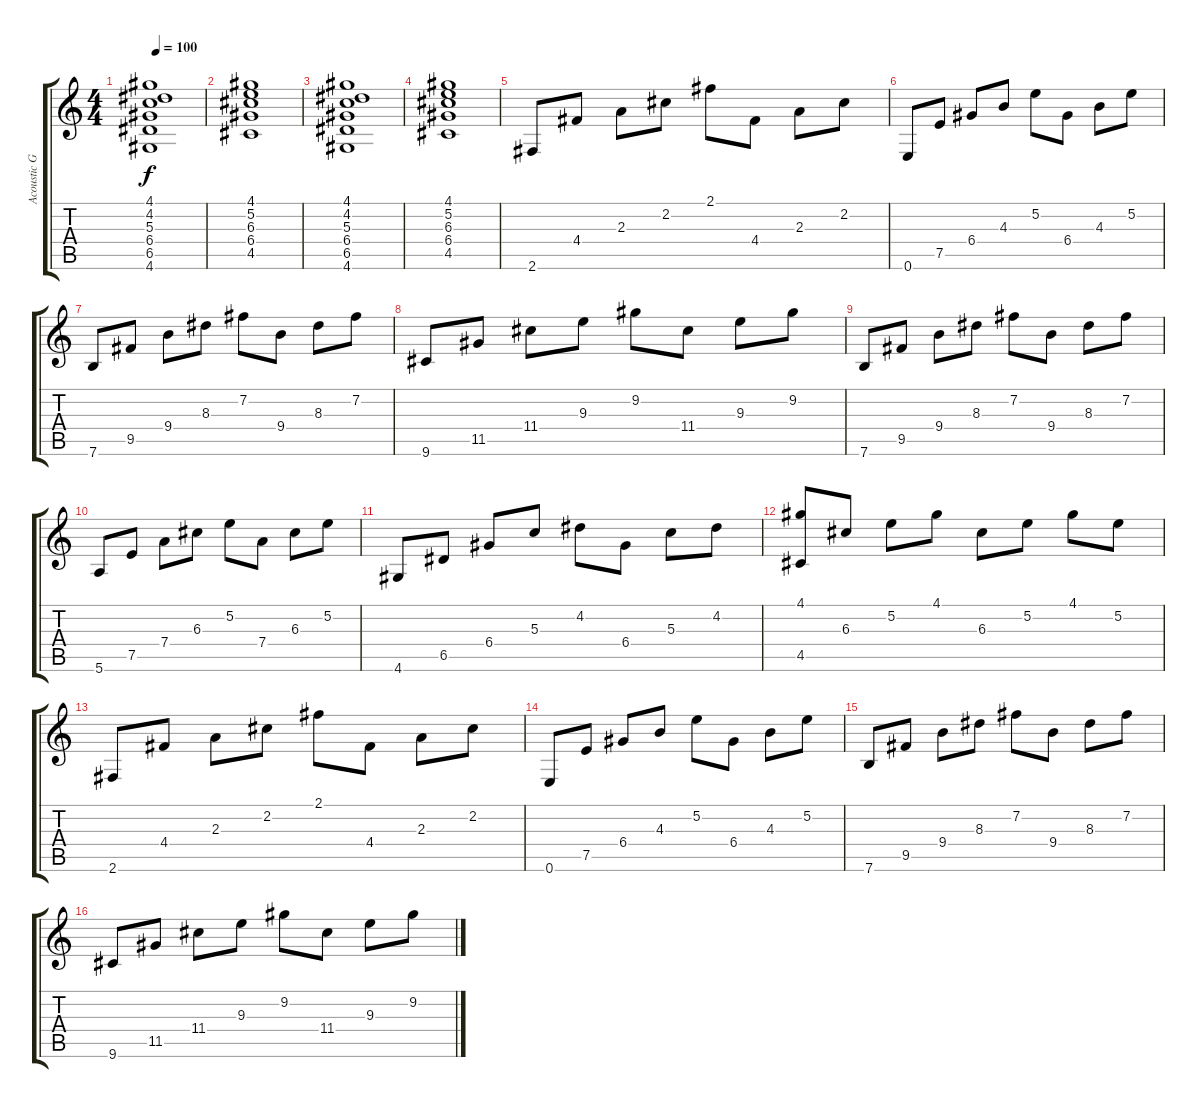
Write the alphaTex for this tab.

\track ("Acoustic Guitar" "Acoustic G") {instrument acousticguitarsteel}
\staff {score tabs}
\tuning (E4 B3 G3 D3 A2 E2) {hide}
\ts (4 4)
\tempo 100
\clef g2
\ks c
(4.1 4.2 5.3 6.4 6.5 4.6).1{dy f} |
(4.1 5.2 6.3 6.4 4.5).1 |
(4.1 4.2 5.3 6.4 6.5 4.6).1 |
(4.1 5.2 6.3 6.4 4.5).1 |
2.6.8 4.4.8 2.3.8 2.2.8 2.1.8 4.4.8 2.3.8 2.2.8 |
0.6.8 7.5.8 6.4.8 4.3.8 5.2.8 6.4.8 4.3.8 5.2.8 |
7.6.8 9.5.8 9.4.8 8.3.8 7.2.8 9.4.8 8.3.8 7.2.8 |
9.6.8 11.5.8 11.4.8 9.3.8 9.2.8 11.4.8 9.3.8 9.2.8 |
7.6.8 9.5.8 9.4.8 8.3.8 7.2.8 9.4.8 8.3.8 7.2.8 |
5.6.8 7.5.8 7.4.8 6.3.8 5.2.8 7.4.8 6.3.8 5.2.8 |
4.6.8 6.5.8 6.4.8 5.3.8 4.2.8 6.4.8 5.3.8 4.2.8 |
(4.1 4.5).8 6.3.8 5.2.8 4.1.8 6.3.8 5.2.8 4.1.8 5.2.8 |
2.6.8 4.4.8 2.3.8 2.2.8 2.1.8 4.4.8 2.3.8 2.2.8 |
0.6.8 7.5.8 6.4.8 4.3.8 5.2.8 6.4.8 4.3.8 5.2.8 |
7.6.8 9.5.8 9.4.8 8.3.8 7.2.8 9.4.8 8.3.8 7.2.8 |
9.6.8 11.5.8 11.4.8 9.3.8 9.2.8 11.4.8 9.3.8 9.2.8
